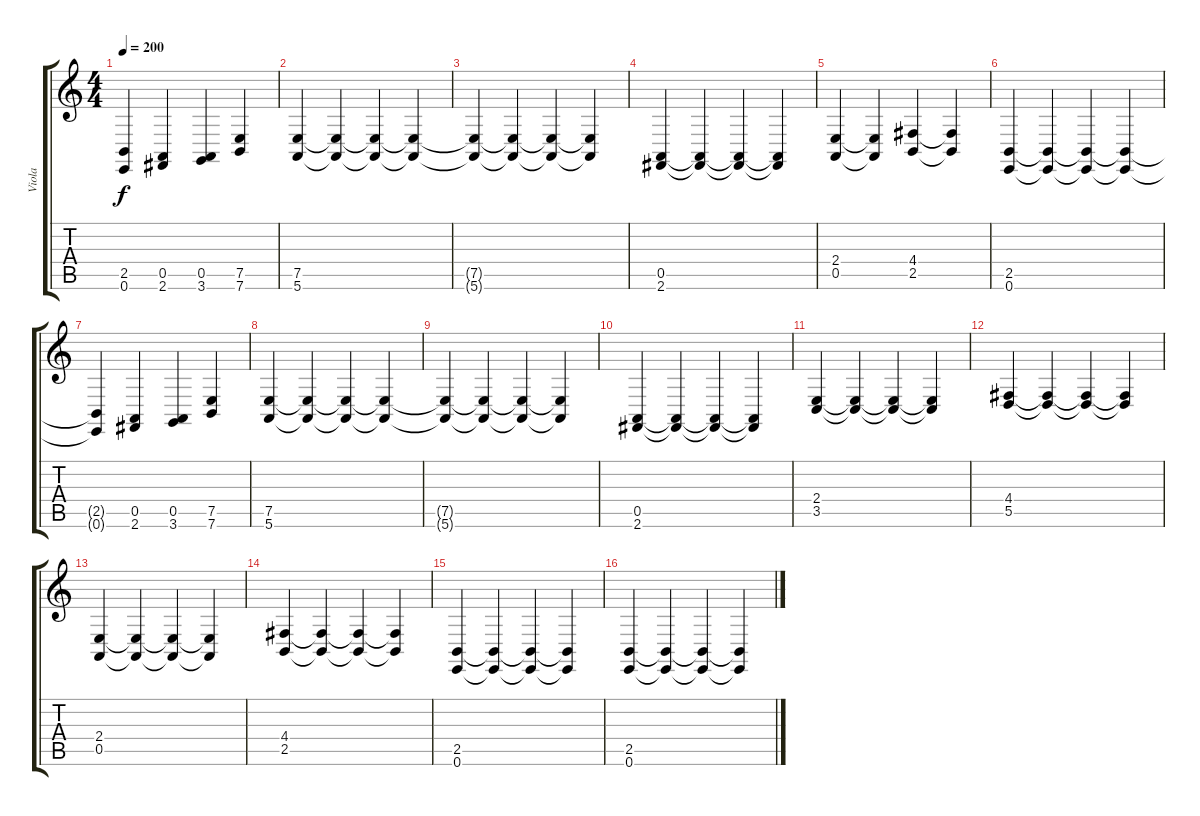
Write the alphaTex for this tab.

\track ("Viola" "Viola") {instrument viola}
\staff {score tabs}
\tuning (E4 B3 G3 D3 A2 E2) {hide}
\ts (4 4)
\tempo 200
\clef g2
\ks c
(2.5 0.6).4{dy f} (0.5 2.6).4 (0.5 3.6).4 (7.5 7.6).4 |
(7.5 5.6).4 (7.5{t} 5.6{t}).4 (7.5{t} 5.6{t}).4 (7.5{t} 5.6{t}).4 |
(7.5{t} 5.6{t}).4 (7.5{t} 5.6{t}).4 (7.5{t} 5.6{t}).4 (7.5{t} 5.6{t}).4 |
(0.5 2.6).4 (0.5{t} 2.6{t}).4 (0.5{t} 2.6{t}).4 (0.5{t} 2.6{t}).4 |
(2.4 0.5).4 (2.4{t} 0.5{t}).4 (4.4 2.5).4 (4.4{t} 2.5{t}).4 |
(2.5 0.6).4 (2.5{t} 0.6{t}).4 (2.5{t} 0.6{t}).4 (2.5{t} 0.6{t}).4 |
(2.5{t} 0.6{t}).4 (0.5 2.6).4 (0.5 3.6).4 (7.5 7.6).4 |
(7.5 5.6).4 (7.5{t} 5.6{t}).4 (7.5{t} 5.6{t}).4 (7.5{t} 5.6{t}).4 |
(7.5{t} 5.6{t}).4 (7.5{t} 5.6{t}).4 (7.5{t} 5.6{t}).4 (7.5{t} 5.6{t}).4 |
(0.5 2.6).4 (0.5{t} 2.6{t}).4 (0.5{t} 2.6{t}).4 (0.5{t} 2.6{t}).4 |
(2.4 3.5).4 (2.4{t} 3.5{t}).4 (2.4{t} 3.5{t}).4 (2.4{t} 3.5{t}).4 |
(4.4 5.5).4 (4.4{t} 5.5{t}).4 (4.4{t} 5.5{t}).4 (4.4{t} 5.5{t}).4 |
(2.4 0.5).4 (2.4{t} 0.5{t}).4 (2.4{t} 0.5{t}).4 (2.4{t} 0.5{t}).4 |
(4.4 2.5).4 (4.4{t} 2.5{t}).4 (4.4{t} 2.5{t}).4 (4.4{t} 2.5{t}).4 |
(2.5 0.6).4 (2.5{t} 0.6{t}).4 (2.5{t} 0.6{t}).4 (2.5{t} 0.6{t}).4 |
(2.5 0.6).4 (2.5{t} 0.6{t}).4 (2.5{t} 0.6{t}).4 (2.5{t} 0.6{t}).4
